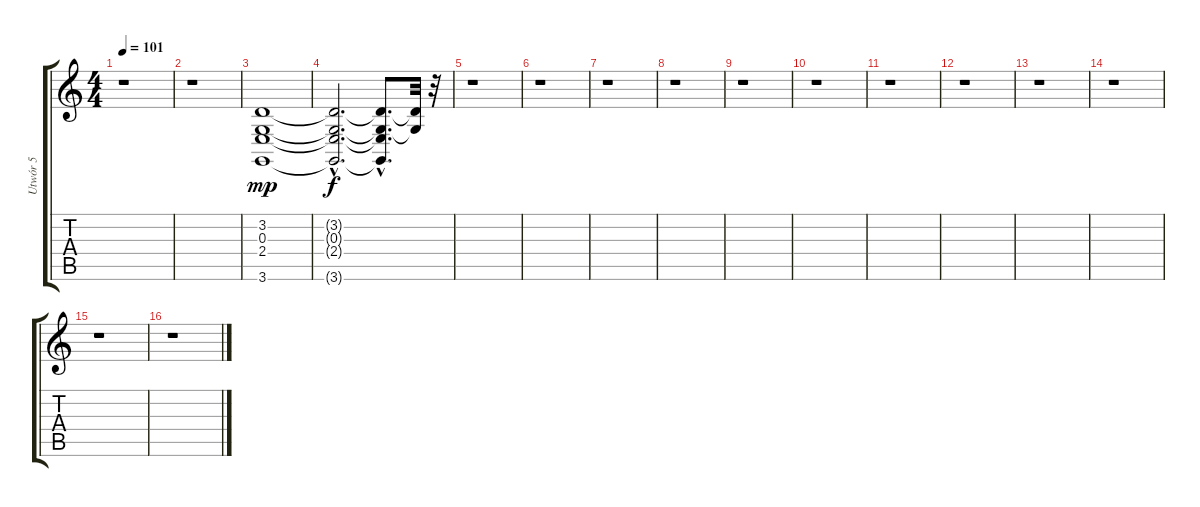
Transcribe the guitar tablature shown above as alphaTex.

\track ("Utwór 5" "Utwór 5") {instrument electricpiano2}
\staff {score tabs}
\tuning (E4 B3 G3 D3 A2 E2) {hide}
\ts (4 4)
\tempo 101
\clef g2
\ks c
r.1{dy mp instrument electricpiano2} |
r.1 |
(3.2 0.3 2.4 3.6).1 |
(3.2{hac t} 0.3{hac t} 2.4{hac t} 3.6{hac t}).2{d dy f} (3.2{hac t} 0.3{hac t} 2.4{hac t} 3.6{hac t}).8{d} (3.2{t} 0.3{t}).32 r.32 |
r.1 |
r.1 |
r.1 |
r.1 |
r.1 |
r.1 |
r.1 |
r.1 |
r.1 |
r.1 |
r.1 |
r.1
